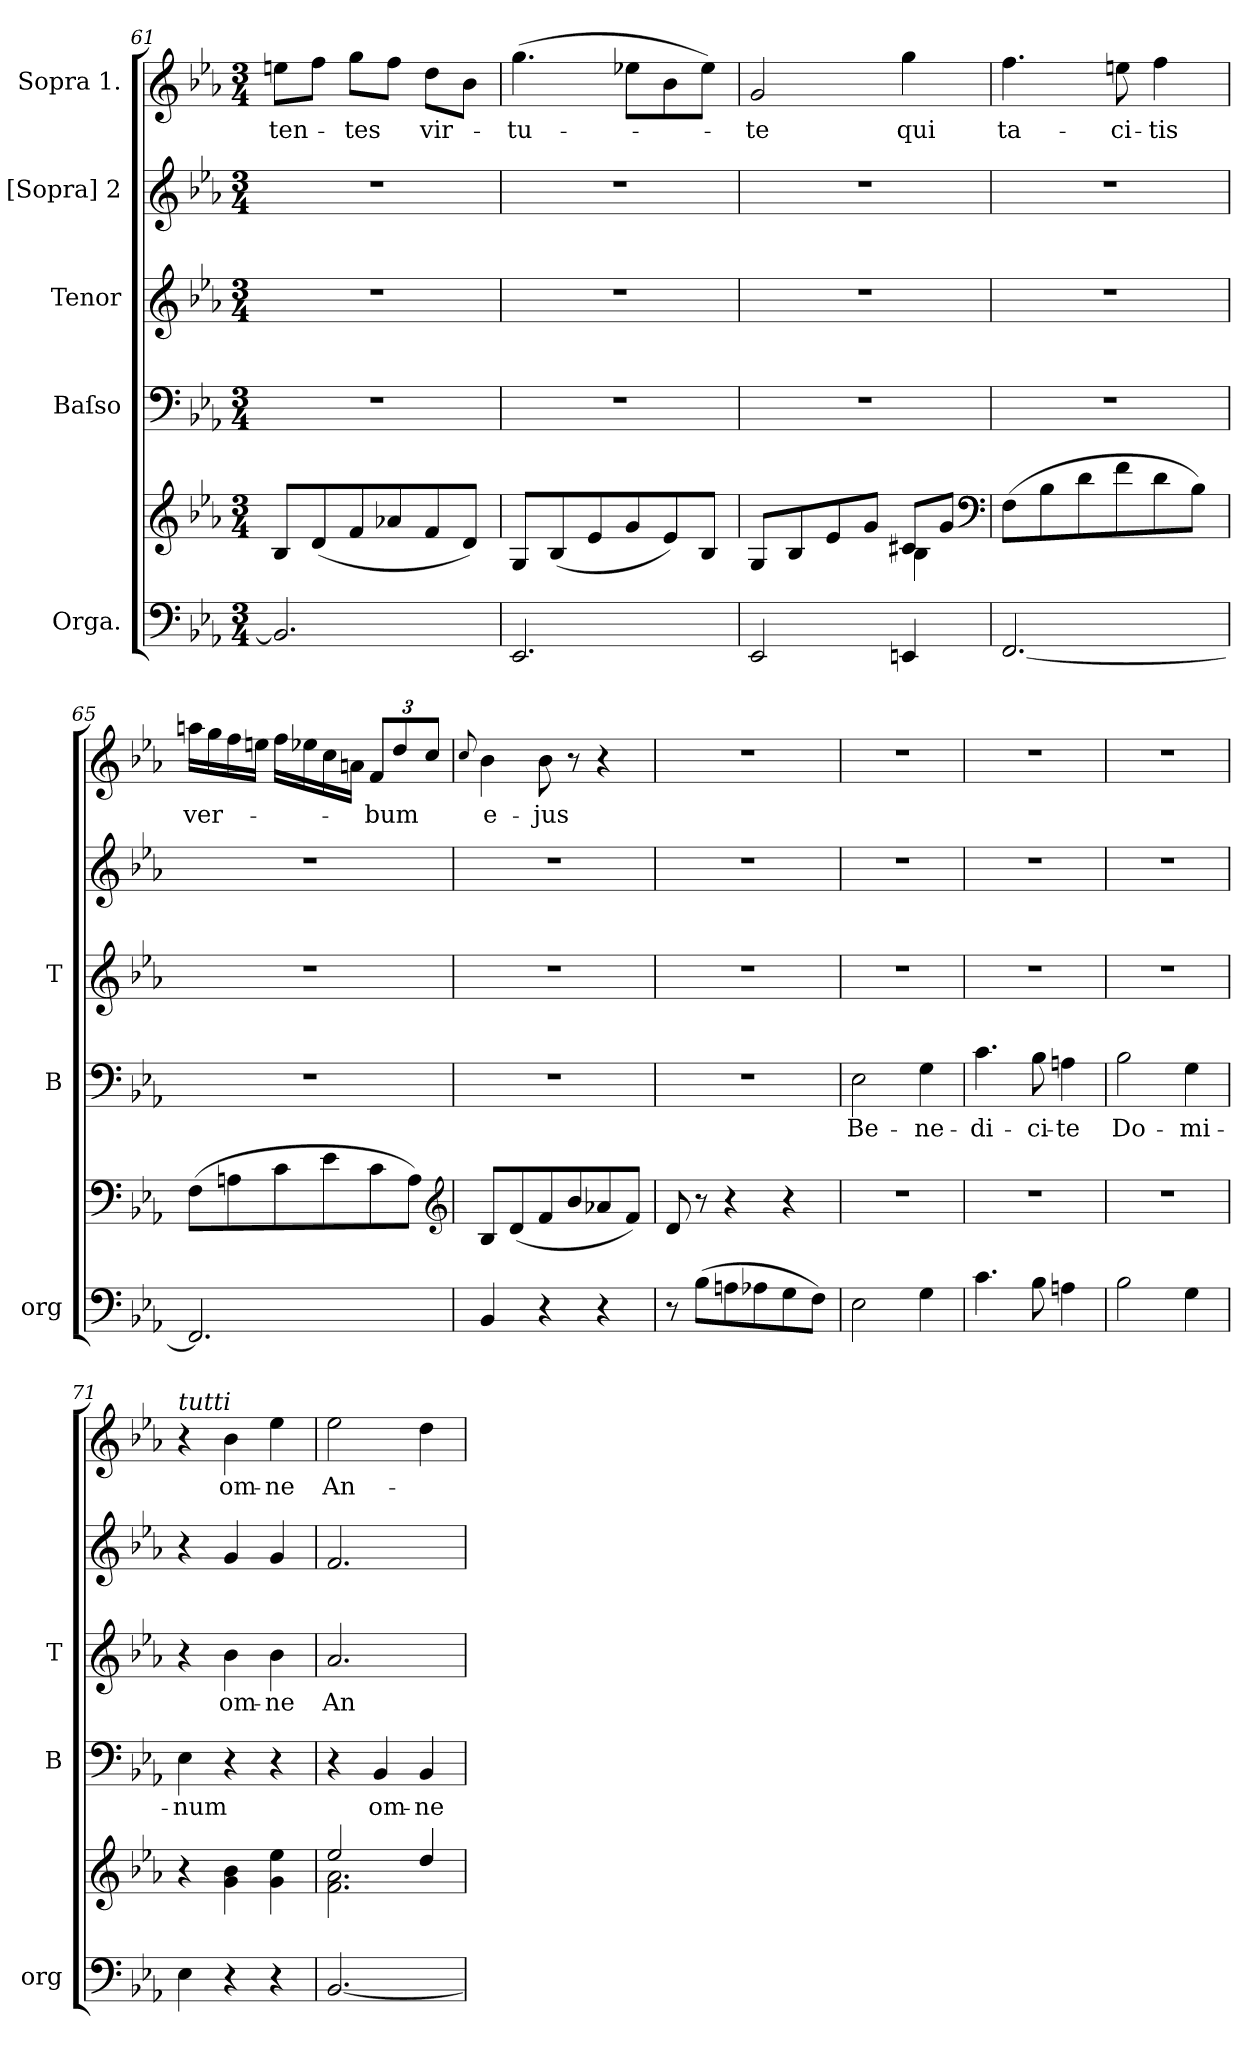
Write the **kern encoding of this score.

**kern	**kern	**kern	**text	**kern	**text	**kern	**kern	**text
*part5	*part5	*part4	*part4	*part3	*part3	*part2	*part1	*part1
*staff6	*staff5	*staff4	*staff4	*staff3	*staff3	*staff2	*staff1	*staff1
*I"Orga.	*	*I"Baſso	*	*I"Tenor	*	*I"[Sopra] 2	*I"Sopra 1.	*
*I'org	*	*I'B	*	*I'T	*	*	*	*
*clefF4	*clefG2	*clefF4	*	*clefG2	*	*clefG2	*clefG2	*
*	*	*	*	*ITrd8c12	*	*	*	*
*k[b-e-a-]	*k[b-e-a-]	*k[b-e-a-]	*	*k[b-e-a-]	*	*k[b-e-a-]	*k[b-e-a-]	*
*M3/4	*M3/4	*M3/4	*	*M3/4	*	*M3/4	*M3/4	*
=61	=61	=61	=61	=61	=61	=61	=61	=61
2.BB-/]	8B-/L	2.r	.	2.r	.	2.r	8een\L	-ten-
.	(8d/	.	.	.	.	.	8ff\J	.
.	8f/	.	.	.	.	.	8gg\L	-tes
.	8a-X/	.	.	.	.	.	8ff\J	.
.	8f/	.	.	.	.	.	8dd\L	vir-
.	8d/J)	.	.	.	.	.	8b-\J	.
=62	=62	=62	=62	=62	=62	=62	=62	=62
2.EE-/	8G/L	2.r	.	2.r	.	2.r	(4.gg\	-tu-
.	(8B-/	.	.	.	.	.	.	.
.	8e-/	.	.	.	.	.	.	.
.	8g/	.	.	.	.	.	8ee-X\L	.
.	8e-/)	.	.	.	.	.	8b-\	.
.	8B-/J	.	.	.	.	.	8ee-\J)	.
=63	=63	=63	=63	=63	=63	=63	=63	=63
*	*^	*	*	*	*	*	*	*
2EE-/	8G/L	2ryy	2.r	.	2.r	.	2.r	2g/	-te
.	8B-/	.	.	.	.	.	.	.	.
.	8e-/	.	.	.	.	.	.	.	.
.	8g/J	.	.	.	.	.	.	.	.
4EEn/	8c#X/L	4B-\	.	.	.	.	.	4gg\	qui
.	8g/J	.	.	.	.	.	.	.	.
*	*v	*v	*	*	*	*	*	*	*
*	*clefF4	*	*	*	*	*	*	*
=64	=64	=64	=64	=64	=64	=64	=64	=64
[2.FF/	(8F\L	2.r	.	2.r	.	2.r	4.ff\	ta-
.	8B-\	.	.	.	.	.	.	.
.	8d\	.	.	.	.	.	.	.
.	8f\	.	.	.	.	.	8een\	-ci-
.	8d\	.	.	.	.	.	4ff\	-tis
.	8B-\J)	.	.	.	.	.	.	.
=65	=65	=65	=65	=65	=65	=65	=65	=65
2.FF/]	(8F\L	2.r	.	2.r	.	2.r	16aan\LL	ver-
.	.	.	.	.	.	.	16gg\	.
.	8An\	.	.	.	.	.	16ff\	.
.	.	.	.	.	.	.	16een\JJ	.
.	8c\	.	.	.	.	.	16ff\LL	.
.	.	.	.	.	.	.	16ee-X\	.
.	8e-\	.	.	.	.	.	16cc\	.
.	.	.	.	.	.	.	16an\JJ	.
.	8c\	.	.	.	.	.	12f/L	-bum
.	.	.	.	.	.	.	12dd/	.
.	8A\J)	.	.	.	.	.	.	.
.	.	.	.	.	.	.	12cc/J	.
*	*clefG2	*	*	*	*	*	*	*
=66	=66	=66	=66	=66	=66	=66	=66	=66
.	.	.	.	.	.	.	8qqcc/	.
4BB-/	8B-/L	2.r	.	2.r	.	2.r	4b-\	e-
.	(8d/	.	.	.	.	.	.	.
4r	8f/	.	.	.	.	.	8b-\	-jus
.	8b-/	.	.	.	.	.	8r	.
4r	8a-X/	.	.	.	.	.	4r	.
.	8f/J)	.	.	.	.	.	.	.
=67	=67	=67	=67	=67	=67	=67	=67	=67
8r	8d/	2.r	.	2.r	.	2.r	2.r	.
(8B-\L	8r	.	.	.	.	.	.	.
8An\	4r	.	.	.	.	.	.	.
8A-X\	.	.	.	.	.	.	.	.
8G\	4r	.	.	.	.	.	.	.
8F\J)	.	.	.	.	.	.	.	.
=68	=68	=68	=68	=68	=68	=68	=68	=68
2E-\	2.r	2E-\	Be-	2.r	.	2.r	2.r	.
4G\	.	4G\	-ne-	.	.	.	.	.
=69	=69	=69	=69	=69	=69	=69	=69	=69
4.c\	2.r	4.c\	-di-	2.r	.	2.r	2.r	.
8B-\	.	8B-\	-ci-	.	.	.	.	.
4An\	.	4An\	-te	.	.	.	.	.
=70	=70	=70	=70	=70	=70	=70	=70	=70
2B-\	2.r	2B-\	Do-	2.r	.	2.r	2.r	.
4G\	.	4G\	-mi-	.	.	.	.	.
=71	=71	=71	=71	=71	=71	=71	=71	=71
!	!	!	!	!	!	!	!LO:TX:a:i:t=tutti	!
4E-\	4r	4E-\	-num	4r	.	4r	4r	.
4r	4g\ 4b-\	4r	.	4B-\	om-	4g/	4b-\	om-
4r	4g\ 4ee-\	4r	.	4B-\	-ne	4g/	4ee-\	-ne
=72	=72	=72	=72	=72	=72	=72	=72	=72
*	*^	*	*	*	*	*	*	*
[2.BB-/	2ee-/	2.f\ 2.a-\	4r	.	2.A-/	An-	2.f/	2ee-\	An-
.	.	.	4BB-/	om-	.	.	.	.	.
.	4dd/	.	4BB-/	-ne	.	.	.	4dd\	.
*	*v	*v	*	*	*	*	*	*	*
=	=	=	=	=	=	=	=	=
*-	*-	*-	*-	*-	*-	*-	*-	*-
